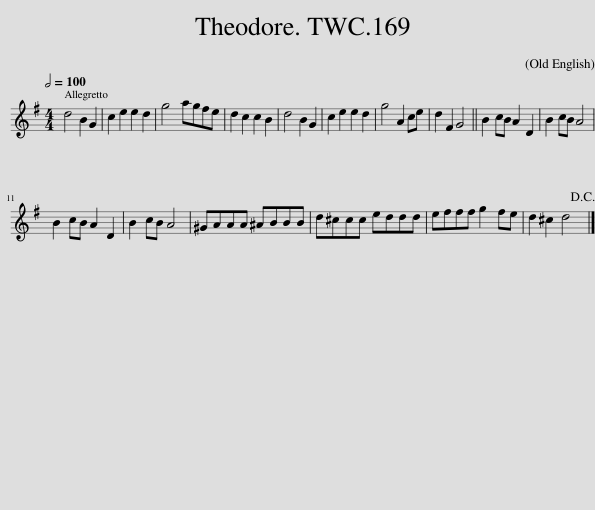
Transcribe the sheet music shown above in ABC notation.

X:1
L:1/8
Q:1/2=100
M:4/4
I:linebreak $
K:G
V:1 treble
V:1
 d4 B2 G2 | c2 e2 e2 d2 | g4 agfe | d2 c2 c2 B2 | d4 B2 G2 | %5
 c2 e2 e2 d2 | g4 A2 ce | d2 F2 G4 || B2 cB A2 D2 | B2 cB A4 |$ %10
 B2 cB A2 D2 | B2 cB A4 | ^GAAA ^ABBB | d^ccc eddd | efff g2 fe | %15
 d2 ^c2 d4!D.C.! |] %16
